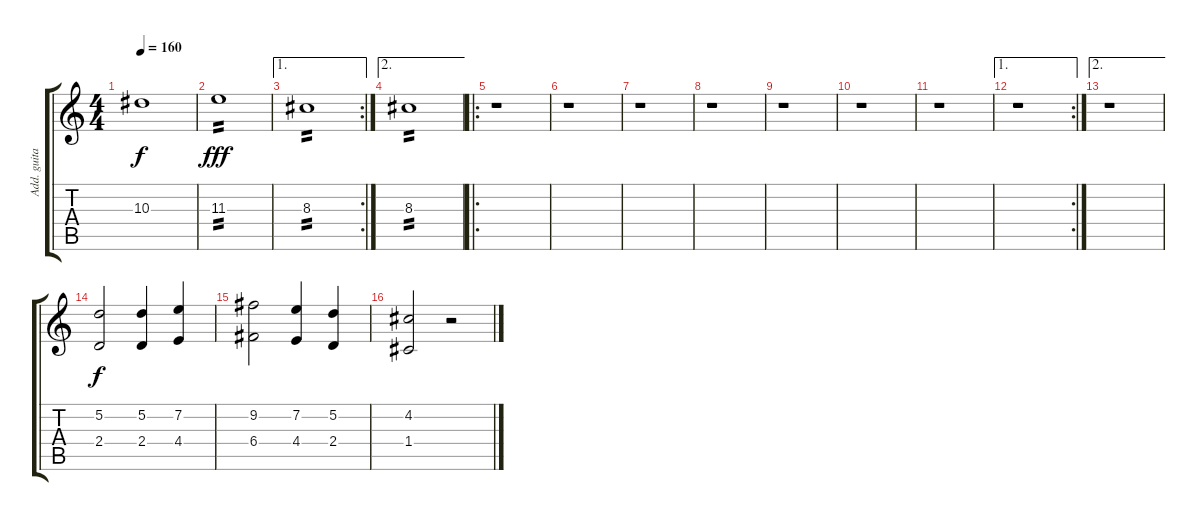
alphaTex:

\track ("Add. guitar" "Add. guita") {instrument distortionguitar}
\staff {score tabs}
\tuning (D4 A3 F3 C3 G2 C2) {hide}
\ts (4 4)
\tempo 160
\clef g2
\ks c
10.3{t}.1{dy f} |
11.3.1{tp 2 dy fff} |
\ae 1
\rc 2
8.3.1{tp 2} |
\ae 2
8.3.1{tp 2} |
\ro
r.1 |
r.1 |
r.1 |
r.1 |
r.1 |
r.1 |
r.1 |
\ae 1
\rc 2
r.1 |
\ae 2
r.1 |
(5.2 2.4).2{dy f volume 14 balance 8 instrument stringensemble1} (5.2 2.4).4 (7.2 4.4).4 |
(9.2 6.4).2 (7.2 4.4).4 (5.2 2.4).4 |
(4.2 1.4).2 r.2
